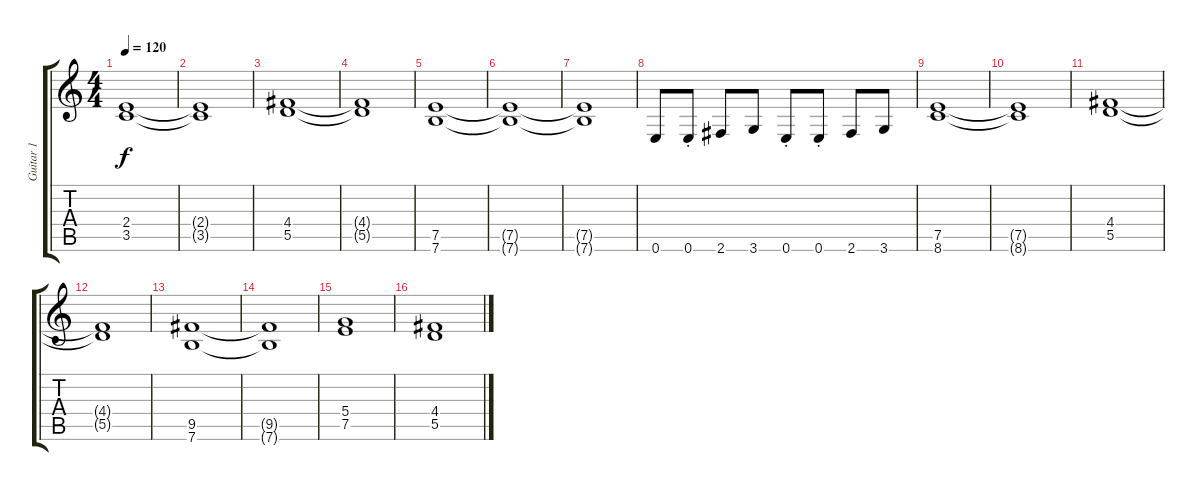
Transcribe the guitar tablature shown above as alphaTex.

\track ("Guitar 1" "Guitar 1") {instrument overdrivenguitar}
\staff {score tabs}
\tuning (E4 B3 G3 D3 A2 E2) {hide}
\ts (4 4)
\tempo 120
\clef g2
\ks c
(2.4 3.5).1{dy f} |
(2.4{t} 3.5{t}).1 |
(4.4 5.5).1 |
(4.4{t} 5.5{t}).1 |
(7.5 7.6).1 |
(7.5{t} 7.6{t}).1 |
(7.5{t} 7.6{t}).1 |
0.6.8 0.6{st}.8 2.6.8 3.6.8 0.6{st}.8 0.6{st}.8 2.6.8 3.6.8 |
(7.5 8.6).1 |
(7.5{t} 8.6{t}).1 |
(4.4 5.5).1 |
(4.4{t} 5.5{t}).1 |
(9.5 7.6).1 |
(9.5{t} 7.6{t}).1 |
(5.4 7.5).1 |
(4.4 5.5).1
